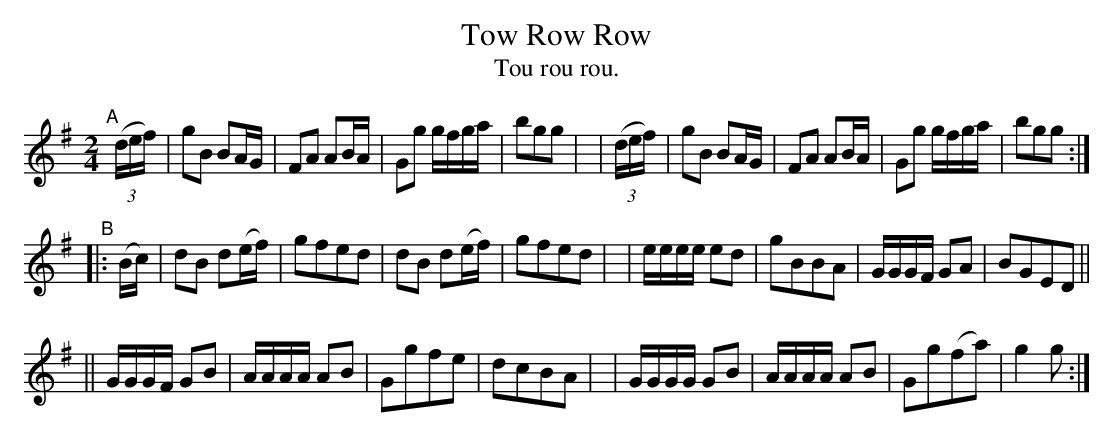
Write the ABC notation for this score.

X:1
T: Tow Row Row
T: Tou rou rou.
M: 2/4
L: 1/8
K: G
"^A"[|]\
  (3(d/e/f/) \
| gB BA/G/ | FA AB/A/ | Gg g/f/g/a/ | bgg |\
| (3(d/e/f/) \
| gB BA/G/ | FA AB/A/ | Gg g/f/g/a/ | bgg :|
"^B"\
|: (B/c/) \
| dB  d(e/f/) | gfed | dB  d(e/f/) | gfed |\
| e/e/e/e/ ed | gBBA | G/G/G/F/ GA | BGED ||
||G/G/G/F/ GB | A/A/A/A/ AB | Ggfe | dcBA |\
| G/G/G/G/ GB | A/A/A/A/ AB | Gg(fa) | g2g :|
